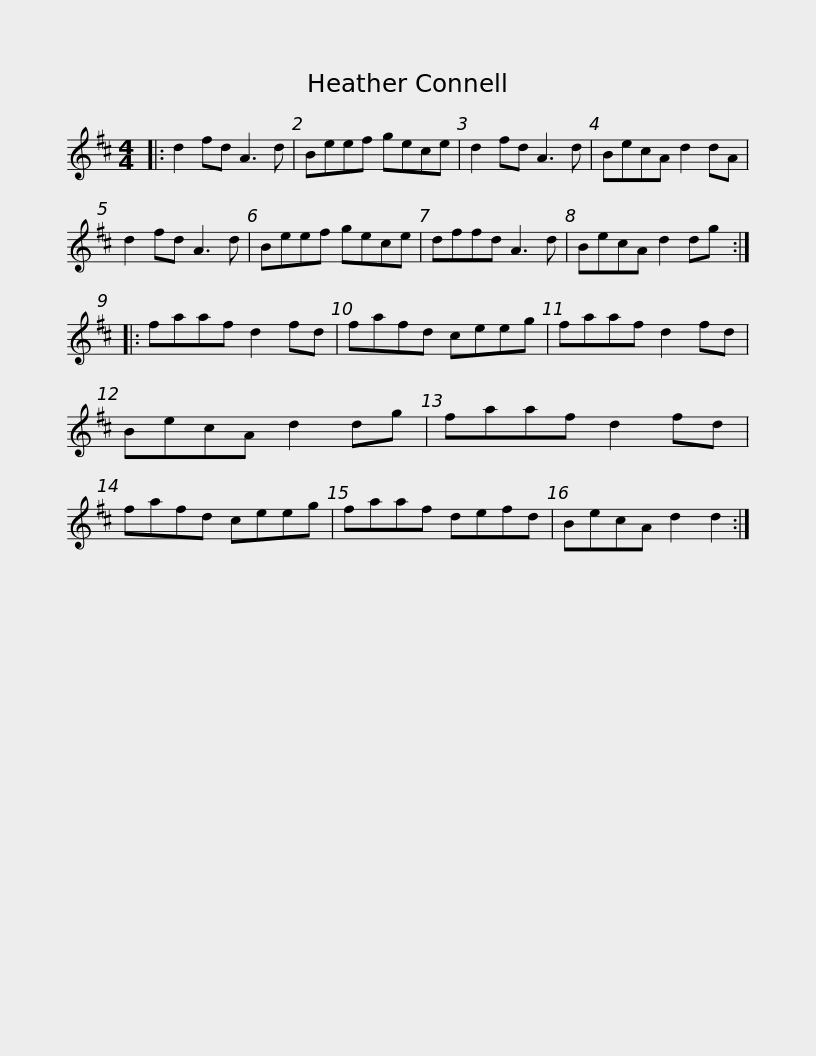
X:1
L:1/8
M:4/4
I:linebreak $
K:D
V:1 treble
V:1
|: d2 fd A3 d | Beef gece | d2 fd A3 d | BecA d2 dA | d2 fd A3 d | %5
 Beef gece |$ dffd A3 d | BecA d2 dg :: faaf d2 fd | fafd ceeg | %10
 faaf d2 fd | BecA d2 dg |$ faaf d2 fd | fafd ceeg | faaf defd | %15
 BecA d2 d2 :| %16
